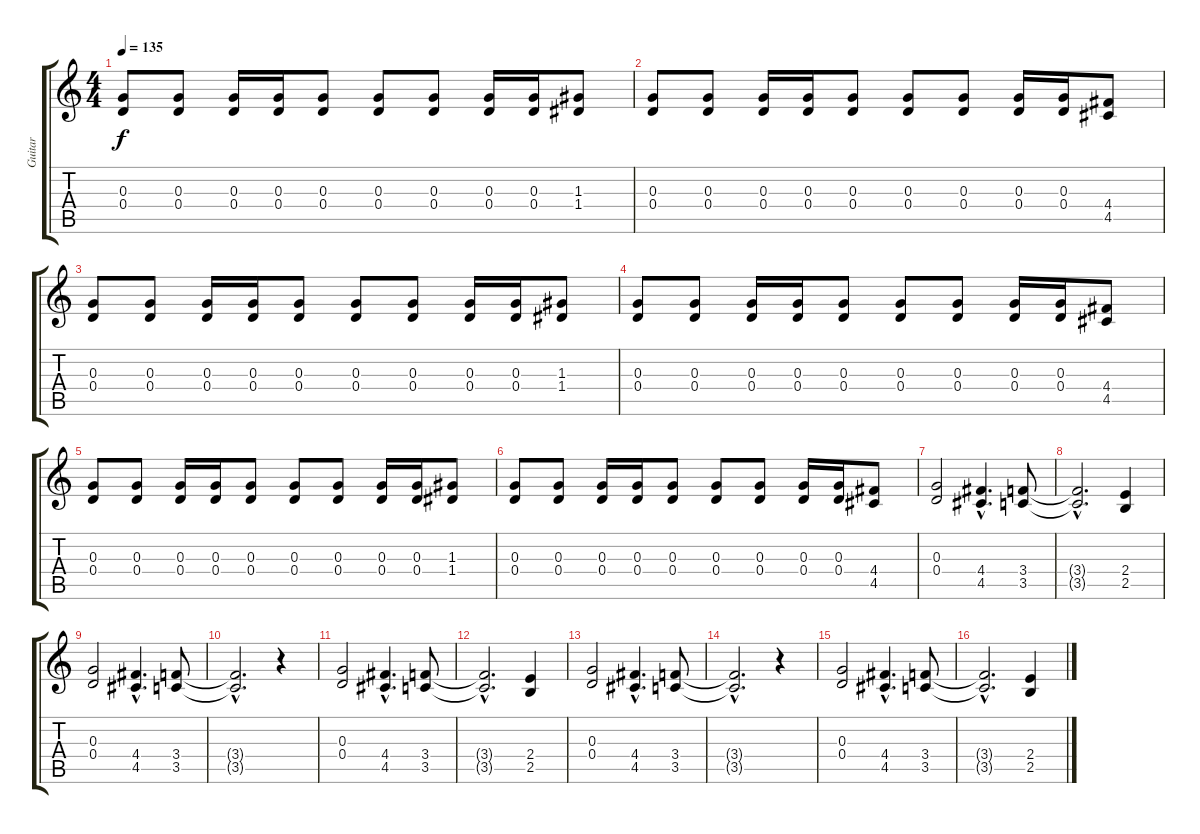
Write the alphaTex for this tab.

\track ("Guitar" "Guitar") {instrument distortionguitar}
\staff {score tabs}
\tuning (E4 B3 G3 D3 A2 E2) {hide}
\ts (4 4)
\tempo 135
\clef g2
\ks c
(0.3 0.4).8{dy f} (0.3 0.4).8 (0.3 0.4).16 (0.3 0.4).16 (0.3 0.4).8 (0.3 0.4).8 (0.3 0.4).8 (0.3 0.4).16 (0.3 0.4).16 (1.3 1.4).8 |
(0.3 0.4).8 (0.3 0.4).8 (0.3 0.4).16 (0.3 0.4).16 (0.3 0.4).8 (0.3 0.4).8 (0.3 0.4).8 (0.3 0.4).16 (0.3 0.4).16 (4.4 4.5).8 |
(0.3 0.4).8 (0.3 0.4).8 (0.3 0.4).16 (0.3 0.4).16 (0.3 0.4).8 (0.3 0.4).8 (0.3 0.4).8 (0.3 0.4).16 (0.3 0.4).16 (1.3 1.4).8 |
(0.3 0.4).8 (0.3 0.4).8 (0.3 0.4).16 (0.3 0.4).16 (0.3 0.4).8 (0.3 0.4).8 (0.3 0.4).8 (0.3 0.4).16 (0.3 0.4).16 (4.4 4.5).8 |
(0.3 0.4).8 (0.3 0.4).8 (0.3 0.4).16 (0.3 0.4).16 (0.3 0.4).8 (0.3 0.4).8 (0.3 0.4).8 (0.3 0.4).16 (0.3 0.4).16 (1.3 1.4).8 |
(0.3 0.4).8 (0.3 0.4).8 (0.3 0.4).16 (0.3 0.4).16 (0.3 0.4).8 (0.3 0.4).8 (0.3 0.4).8 (0.3 0.4).16 (0.3 0.4).16 (4.4 4.5).8 |
(0.3 0.4).2 (4.4{hac} 4.5{hac}).4{d} (3.4 3.5).8 |
(3.4{hac t} 3.5{hac t}).2{d} (2.4 2.5).4 |
(0.3 0.4).2 (4.4{hac} 4.5{hac}).4{d} (3.4 3.5).8 |
(3.4{hac t} 3.5{hac t}).2{d} r.4 |
(0.3 0.4).2 (4.4{hac} 4.5{hac}).4{d} (3.4 3.5).8 |
(3.4{hac t} 3.5{hac t}).2{d} (2.4 2.5).4 |
(0.3 0.4).2 (4.4{hac} 4.5{hac}).4{d} (3.4 3.5).8 |
(3.4{hac t} 3.5{hac t}).2{d} r.4 |
(0.3 0.4).2 (4.4{hac} 4.5{hac}).4{d} (3.4 3.5).8 |
(3.4{hac t} 3.5{hac t}).2{d} (2.4 2.5).4
